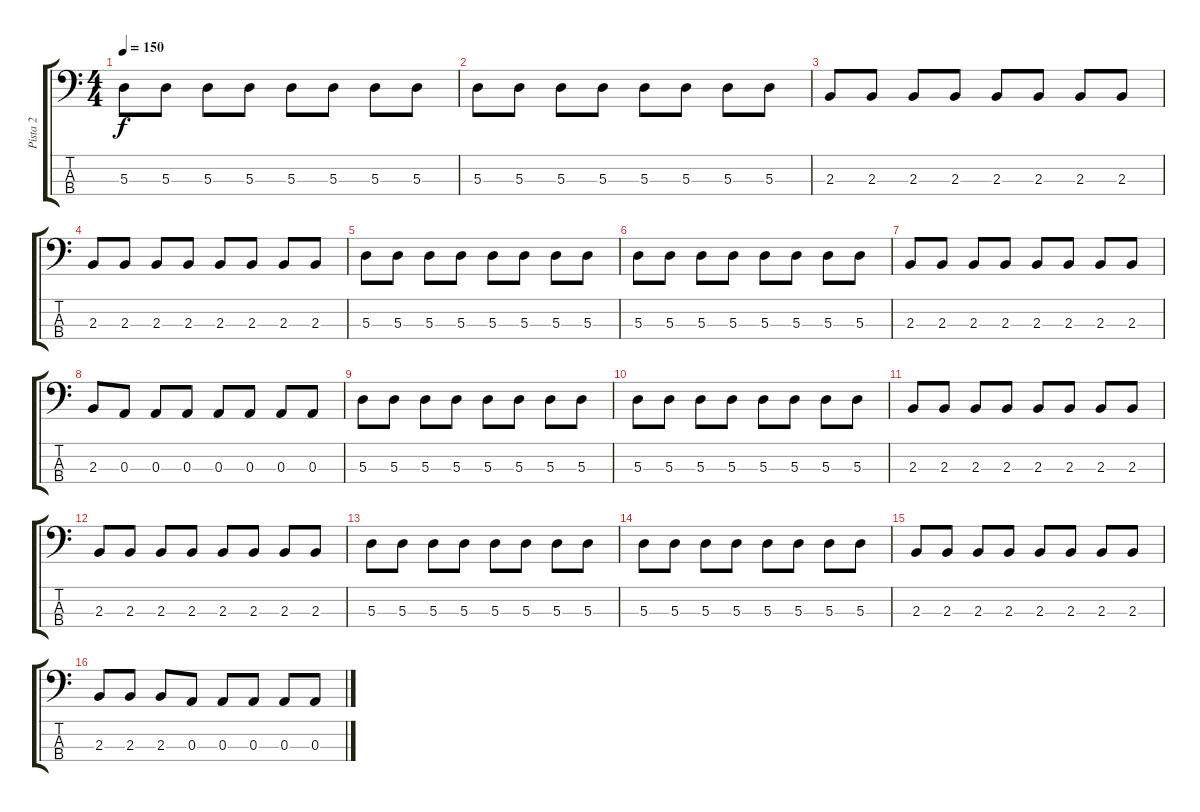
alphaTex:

\track ("Pista 2" "Pista 2") {instrument electricbasspick}
\staff {score tabs}
\tuning (G2 D2 A1 E1) {hide}
\ts (4 4)
\tempo 150
\clef f4
\ks c
5.3.8{dy f volume 15} 5.3.8 5.3.8 5.3.8 5.3.8 5.3.8 5.3.8 5.3.8 |
5.3.8 5.3.8 5.3.8 5.3.8 5.3.8 5.3.8 5.3.8 5.3.8 |
2.3.8 2.3.8 2.3.8 2.3.8 2.3.8 2.3.8 2.3.8 2.3.8 |
2.3.8 2.3.8 2.3.8 2.3.8 2.3.8 2.3.8 2.3.8 2.3.8 |
5.3.8 5.3.8 5.3.8 5.3.8 5.3.8 5.3.8 5.3.8 5.3.8 |
5.3.8 5.3.8 5.3.8 5.3.8 5.3.8 5.3.8 5.3.8 5.3.8 |
2.3.8 2.3.8 2.3.8 2.3.8 2.3.8 2.3.8 2.3.8 2.3.8 |
2.3.8 0.3.8 0.3.8 0.3.8 0.3.8 0.3.8 0.3.8 0.3.8 |
5.3.8 5.3.8 5.3.8 5.3.8 5.3.8 5.3.8 5.3.8 5.3.8 |
5.3.8 5.3.8 5.3.8 5.3.8 5.3.8 5.3.8 5.3.8 5.3.8 |
2.3.8 2.3.8 2.3.8 2.3.8 2.3.8 2.3.8 2.3.8 2.3.8 |
2.3.8 2.3.8 2.3.8 2.3.8 2.3.8 2.3.8 2.3.8 2.3.8 |
5.3.8 5.3.8 5.3.8 5.3.8 5.3.8 5.3.8 5.3.8 5.3.8 |
5.3.8 5.3.8 5.3.8 5.3.8 5.3.8 5.3.8 5.3.8 5.3.8 |
2.3.8 2.3.8 2.3.8 2.3.8 2.3.8 2.3.8 2.3.8 2.3.8 |
2.3.8 2.3.8 2.3.8 0.3.8 0.3.8 0.3.8 0.3.8 0.3.8
